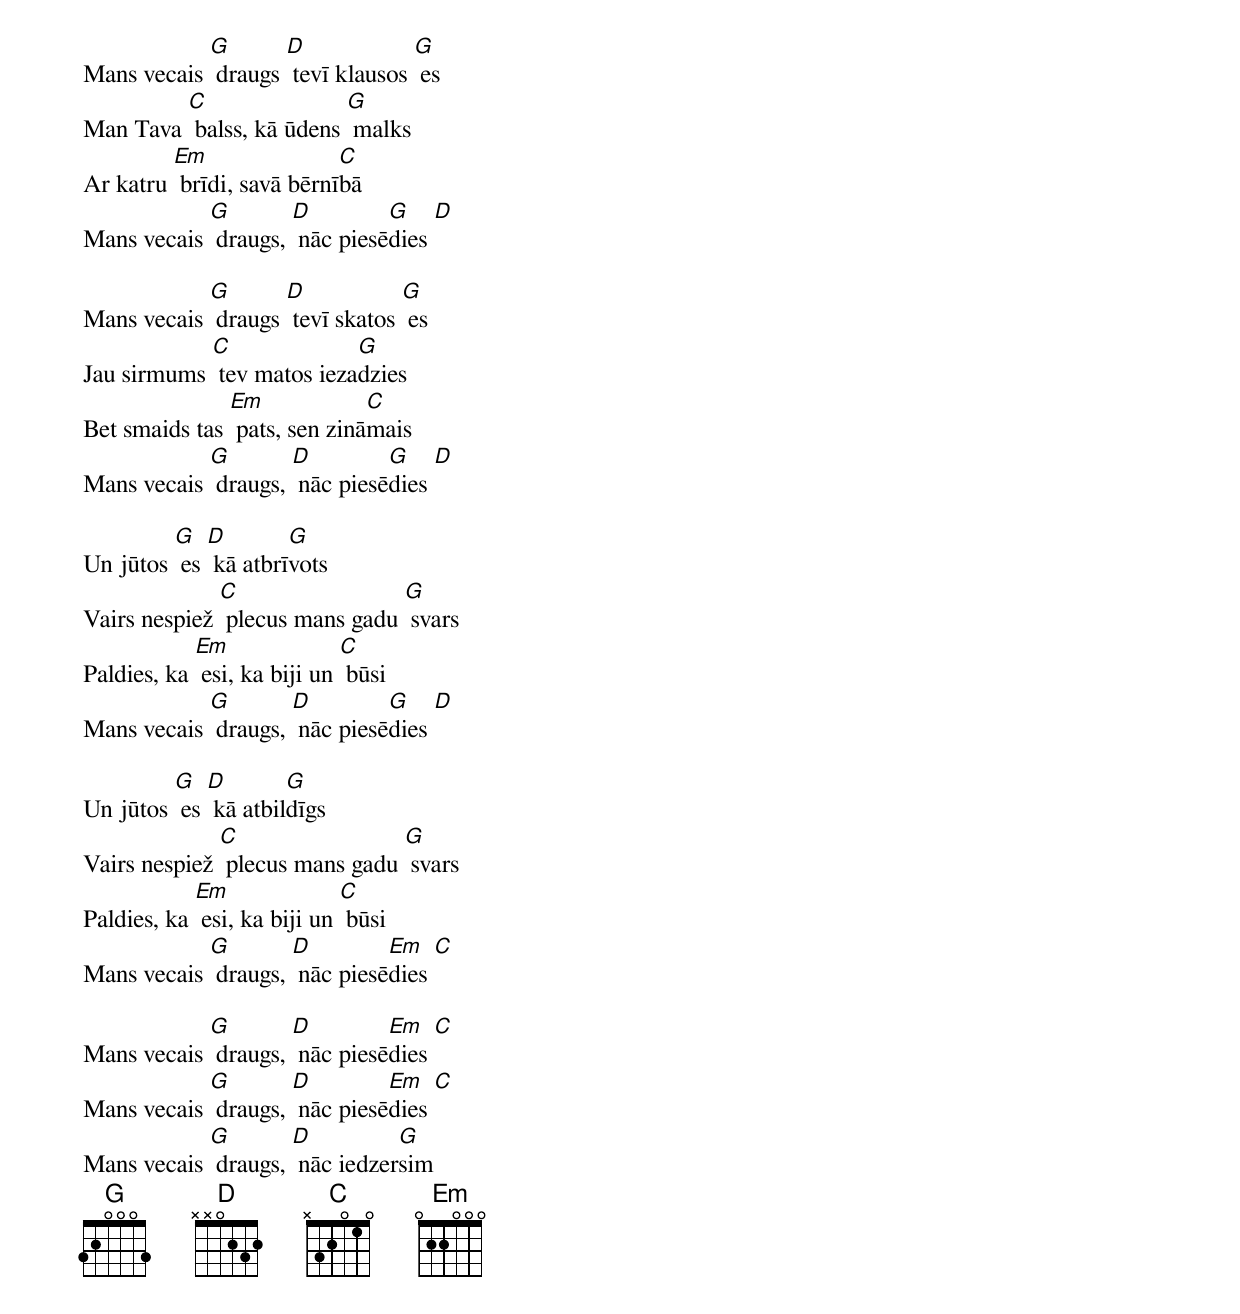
Mans vecais [G] draugs [D] tevī klausos [G] es
Man Tava [C] balss, kā ūdens [G] malks
Ar katru [Em] brīdi, savā bērnī[C]bā
Mans vecais [G] draugs, [D] nāc piesē[G]dies [D]

Mans vecais [G] draugs [D] tevī skatos [G] es
Jau sirmums [C] tev matos ieza[G]dzies
Bet smaids tas [Em] pats, sen zinā[C]mais
Mans vecais [G] draugs, [D] nāc piesē[G]dies [D]

Un jūtos [G] es [D] kā atbrī[G]vots
Vairs nespiež [C] plecus mans gadu [G] svars
Paldies, ka [Em] esi, ka biji un [C] būsi
Mans vecais [G] draugs, [D] nāc piesē[G]dies [D]

Un jūtos [G] es [D] kā atbil[G]dīgs
Vairs nespiež [C] plecus mans gadu [G] svars
Paldies, ka [Em] esi, ka biji un [C] būsi
Mans vecais [G] draugs, [D] nāc piesē[Em]dies [C]

Mans vecais [G] draugs, [D] nāc piesē[Em]dies [C]
Mans vecais [G] draugs, [D] nāc piesē[Em]dies [C]
Mans vecais [G] draugs, [D] nāc iedzer[G]sim
